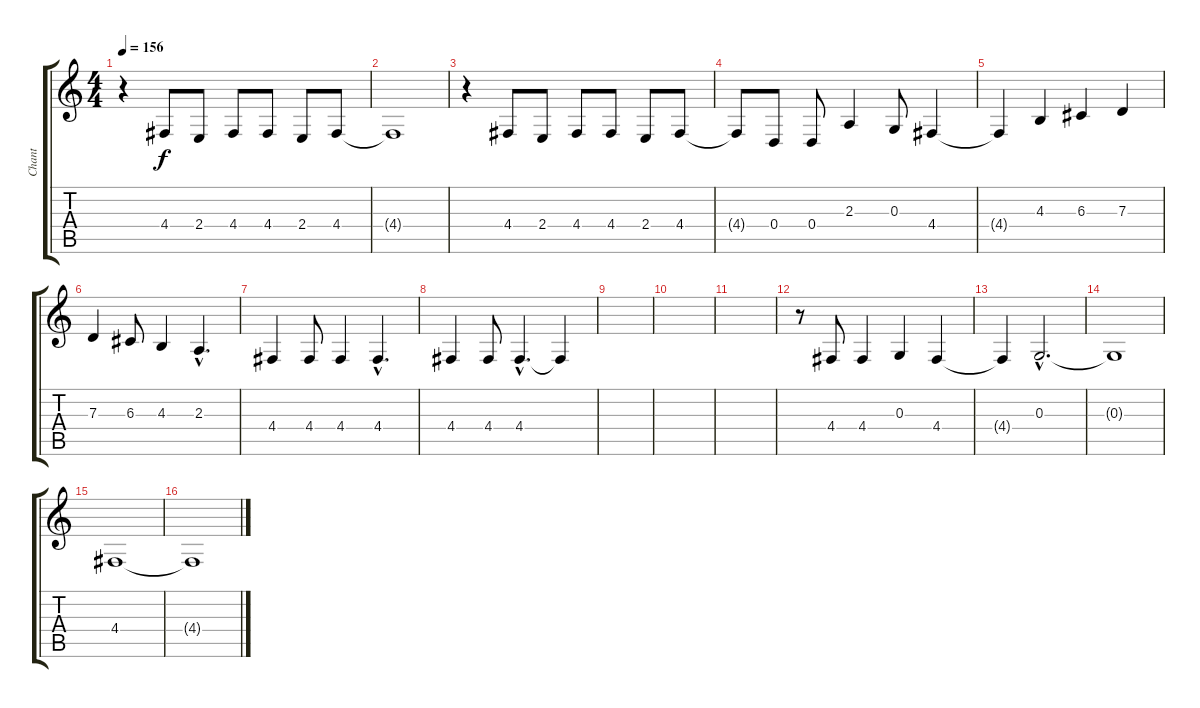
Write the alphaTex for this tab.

\track ("Chant" "Chant") {instrument lead2sawtooth}
\staff {score tabs}
\tuning (E4 B3 G3 D3 A2 E2) {hide}
\ts (4 4)
\tempo 156
\clef g2
\ks c
r.4{dy f} 4.4.8 2.4.8 4.4.8 4.4.8 2.4.8 4.4.8 |
4.4{t}.1 |
r.4 4.4.8 2.4.8 4.4.8 4.4.8 2.4.8 4.4.8 |
4.4{t}.8 0.4.8 0.4.8 2.3.4 0.3.8 4.4.4 |
4.4{t}.4 4.3.4 6.3.4 7.3.4 |
7.3.4 6.3.8 4.3.4 2.3{hac}.4{d} |
4.4.4 4.4.8 4.4.4 4.4{hac}.4{d} |
4.4.4 4.4.8 4.4{hac}.4{d} 4.4{t}.4 |
|
|
|
r.8 4.4.8 4.4.4 0.3.4 4.4.4 |
4.4{t}.4 0.3{hac}.2{d} |
0.3{t}.1 |
4.4.1 |
4.4{t}.1
